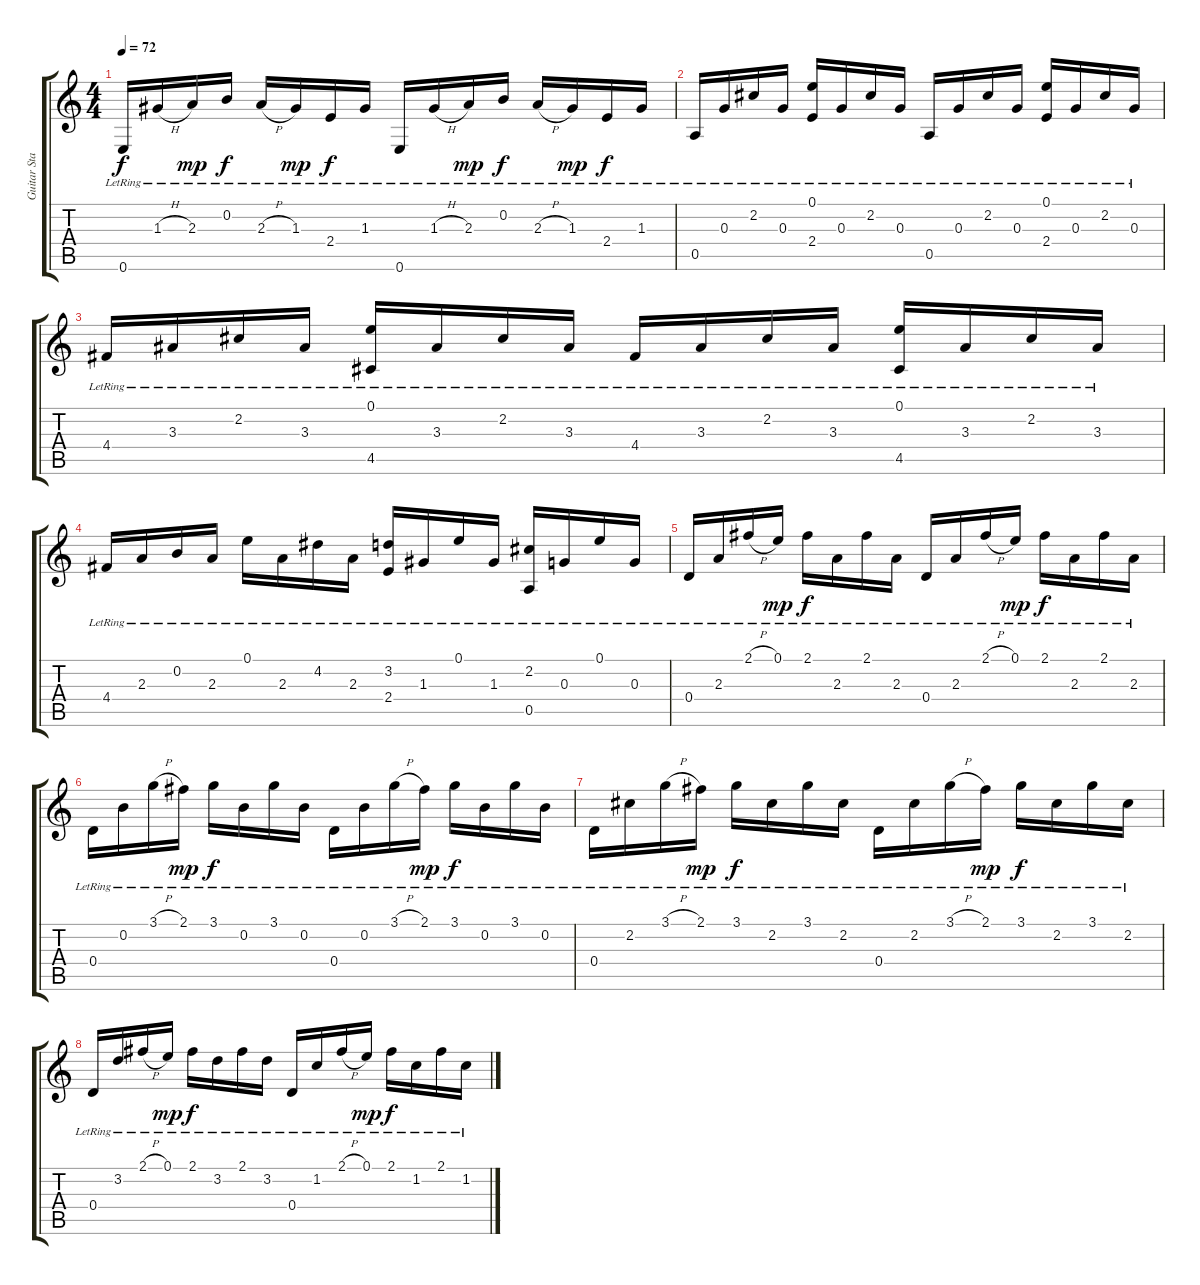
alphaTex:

\track ("Guitar Standard" "Guitar Sta") {instrument acousticguitarsteel}
\staff {score tabs}
\tuning (E4 B3 G3 D3 A2 E2) {hide}
\ts (4 4)
\tempo 72
\clef g2
\ks c
0.6{lr}.16{dy f} 1.3{h lr}.16 2.3{lr}.16{dy mp} 0.2{lr}.16{dy f} 2.3{h lr}.16 1.3{lr}.16{dy mp} 2.4{lr}.16{dy f} 1.3{lr}.16 0.6{lr}.16 1.3{h lr}.16 2.3{lr}.16{dy mp} 0.2{lr}.16{dy f} 2.3{h lr}.16 1.3{lr}.16{dy mp} 2.4{lr}.16{dy f} 1.3{lr}.16 |
0.5{lr}.16 0.3{lr}.16 2.2{lr}.16 0.3{lr}.16 (0.1{lr} 2.4{lr}).16 0.3{lr}.16 2.2{lr}.16 0.3{lr}.16 0.5{lr}.16 0.3{lr}.16 2.2{lr}.16 0.3{lr}.16 (0.1{lr} 2.4{lr}).16 0.3{lr}.16 2.2{lr}.16 0.3{lr}.16 |
4.4{lr}.16 3.3{lr}.16 2.2{lr}.16 3.3{lr}.16 (0.1{lr} 4.5{lr}).16 3.3{lr}.16 2.2{lr}.16 3.3{lr}.16 4.4{lr}.16 3.3{lr}.16 2.2{lr}.16 3.3{lr}.16 (0.1{lr} 4.5{lr}).16 3.3{lr}.16 2.2{lr}.16 3.3{lr}.16 |
4.4{lr}.16 2.3{lr}.16 0.2{lr}.16 2.3{lr}.16 0.1{lr}.16 2.3{lr}.16 4.2{lr}.16 2.3{lr}.16 (3.2{lr} 2.4{lr}).16 1.3{lr}.16 0.1{lr}.16 1.3{lr}.16 (2.2{lr} 0.5{lr}).16 0.3{lr}.16 0.1{lr}.16 0.3{lr}.16 |
0.4{lr}.16 2.3{lr}.16 2.1{h lr}.16 0.1{lr}.16{dy mp} 2.1{lr}.16{dy f} 2.3{lr}.16 2.1{lr}.16 2.3{lr}.16 0.4{lr}.16 2.3{lr}.16 2.1{h lr}.16 0.1{lr}.16{dy mp} 2.1{lr}.16{dy f} 2.3{lr}.16 2.1{lr}.16 2.3{lr}.16 |
0.4{lr}.16 0.2{lr}.16 3.1{h lr}.16 2.1{lr}.16{dy mp} 3.1{lr}.16{dy f} 0.2{lr}.16 3.1{lr}.16 0.2{lr}.16 0.4{lr}.16 0.2{lr}.16 3.1{h lr}.16 2.1{lr}.16{dy mp} 3.1{lr}.16{dy f} 0.2{lr}.16 3.1{lr}.16 0.2{lr}.16 |
0.4{lr}.16 2.2{lr}.16 3.1{h lr}.16 2.1{lr}.16{dy mp} 3.1{lr}.16{dy f} 2.2{lr}.16 3.1{lr}.16 2.2{lr}.16 0.4{lr}.16 2.2{lr}.16 3.1{h lr}.16 2.1{lr}.16{dy mp} 3.1{lr}.16{dy f} 2.2{lr}.16 3.1{lr}.16 2.2{lr}.16 |
0.4{lr}.16 3.2{lr}.16 2.1{h lr}.16 0.1{lr}.16{dy mp} 2.1{lr}.16{dy f} 3.2{lr}.16 2.1{lr}.16 3.2{lr}.16 0.4{lr}.16 1.2{lr}.16 2.1{h lr}.16 0.1{lr}.16{dy mp} 2.1{lr}.16{dy f} 1.2{lr}.16 2.1{lr}.16 1.2{lr}.16
